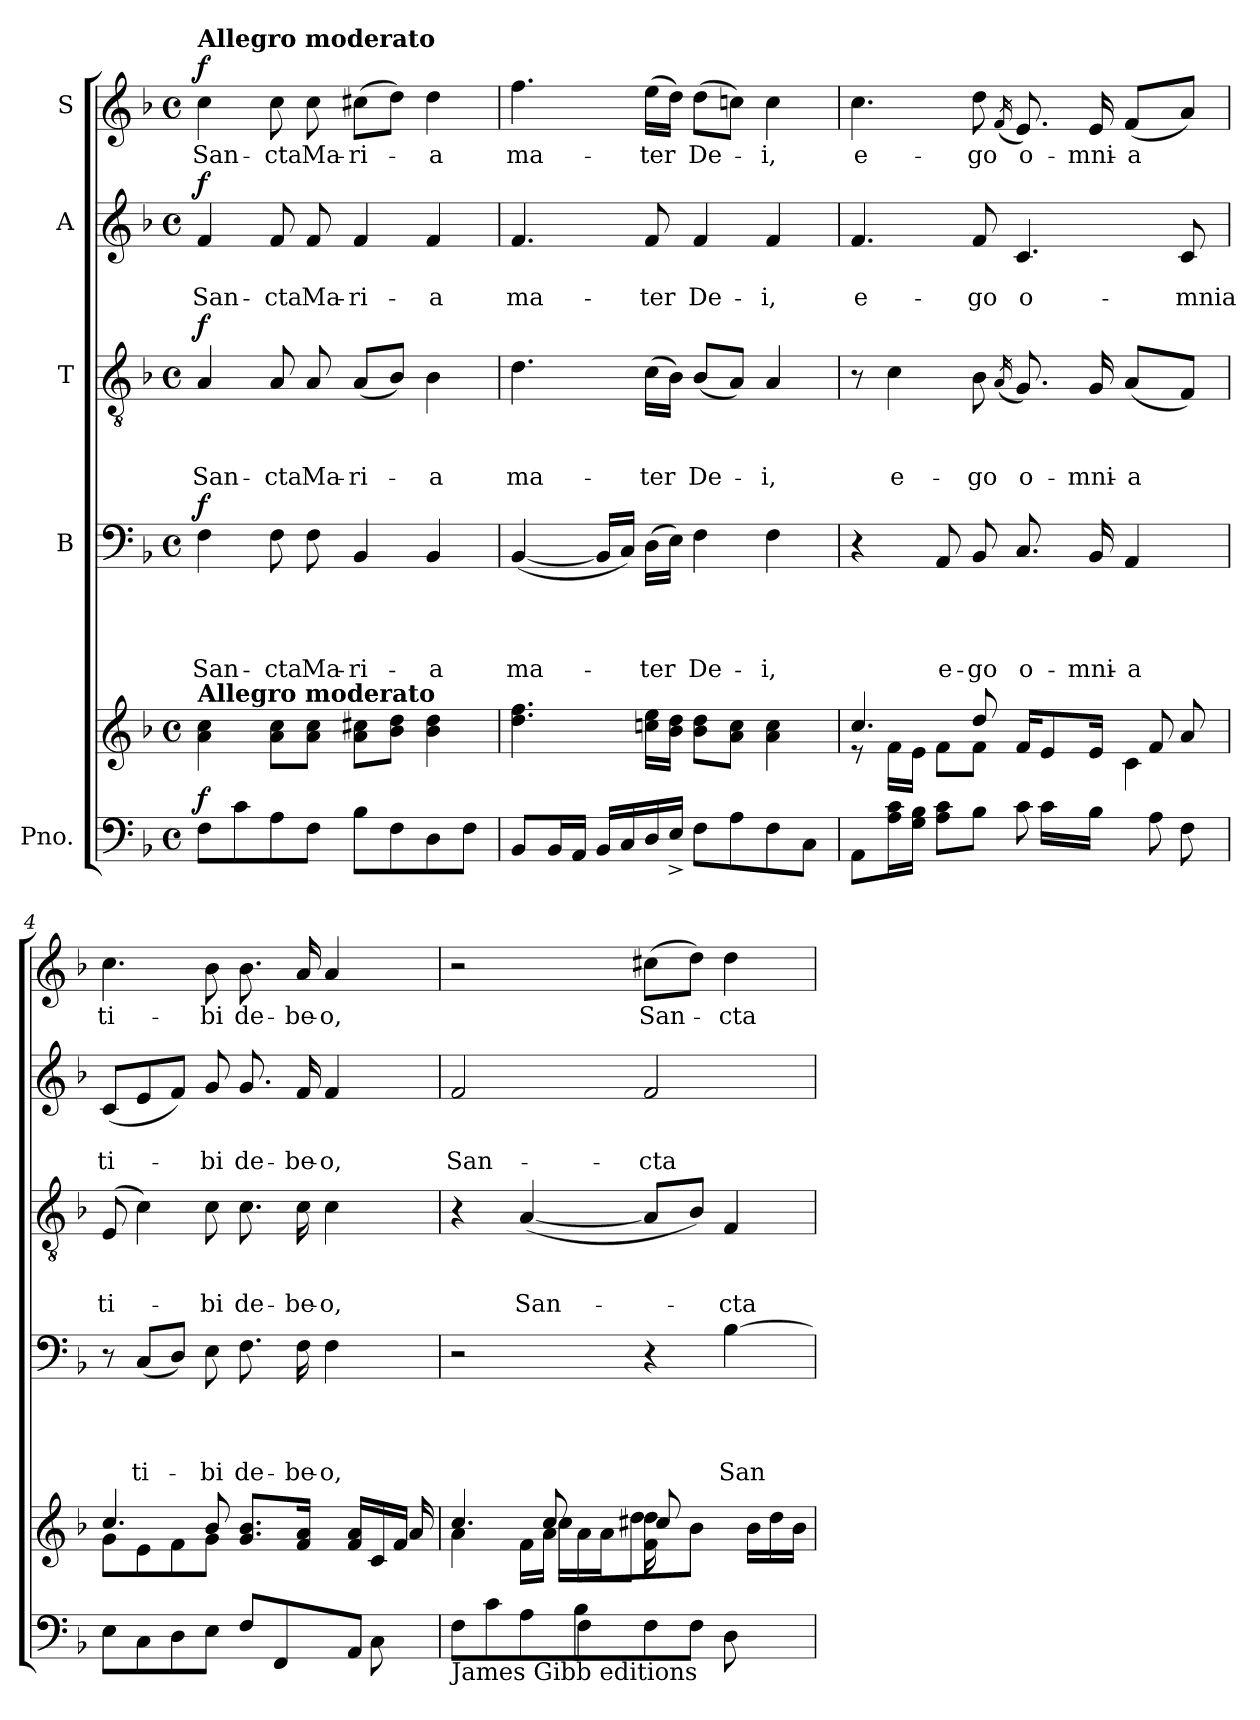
**kern	**kern	**dynam	**kern	**text	**text	**text	**text	**dynam	**kern	**text	**text	**text	**dynam	**kern	**text	**text	**dynam	**kern	**text	**dynam
*part5	*part5	*part5	*part4	*part4	*part4	*part4	*part4	*part4	*part3	*part3	*part3	*part3	*part3	*part2	*part2	*part2	*part2	*part1	*part1	*part1
*staff6	*staff5	*staff5/6	*staff4	*staff4	*staff4	*staff4	*staff4	*staff4	*staff3	*staff3	*staff3	*staff3	*staff3	*staff2	*staff2	*staff2	*staff2	*staff1	*staff1	*staff1
*I"Pno.	*	*	*I"B	*	*	*	*	*	*I"T	*	*	*	*	*I"A	*	*	*	*I"S	*	*
*clefF4	*clefG2	*	*clefF4	*	*	*	*	*	*clefGv2	*	*	*	*	*clefG2	*	*	*	*clefG2	*	*
*k[b-]	*k[b-]	*	*k[b-]	*	*	*	*	*	*k[b-]	*	*	*	*	*k[b-]	*	*	*	*k[b-]	*	*
*F:	*F:	*	*F:	*	*	*	*	*	*F:	*	*	*	*	*F:	*	*	*	*F:	*	*
*M4/4	*M4/4	*	*M4/4	*	*	*	*	*	*M4/4	*	*	*	*	*M4/4	*	*	*	*M4/4	*	*
*met(c)	*met(c)	*	*met(c)	*	*	*	*	*	*met(c)	*	*	*	*	*met(c)	*	*	*	*met(c)	*	*
=1	=1	=1	=1	=1	=1	=1	=1	=1	=1	=1	=1	=1	=1	=1	=1	=1	=1	=1	=1	=1
!	!	!	!	!	!	!	!	!	!	!	!	!	!	!	!	!	!	!LO:TX:a:B:t=Allegro moderato	!	!
!	!LO:TX:a:B:t=Allegro moderato	!	!	!	!	!	!	!	!	!	!	!	!	!	!	!	!	!	!	!
!	!	!LO:DY:a=2	!	!	!	!	!LO:LY:b	!LO:DY:a	!	!	!	!LO:LY:b	!LO:DY:a	!	!	!LO:LY:b	!LO:DY:a	!	!LO:LY:b	!LO:DY:a
8F\L	4a\ 4cc\	f	4F\	.	.	.	San-	f	4A/	.	.	San-	f	4f/	.	San-	f	4cc\	San-	f
8c\	.	.	.	.	.	.	.	.	.	.	.	.	.	.	.	.	.	.	.	.
!	!	!	!	!	!	!	!LO:LY:b	!	!	!	!	!LO:LY:b	!	!	!	!LO:LY:b	!	!	!LO:LY:b	!
8A\	8a\ 8cc\L	.	8F\	.	.	.	-cta	.	8A/	.	.	-cta	.	8f/	.	-cta	.	8cc\	-cta	.
!	!	!	!	!	!	!	!LO:LY:b	!	!	!	!	!LO:LY:b	!	!	!	!LO:LY:b	!	!	!LO:LY:b	!
8F\J	8a\ 8cc\J	.	8F\	.	.	.	Ma-	.	8A/	.	.	Ma-	.	8f/	.	Ma-	.	8cc\	Ma-	.
!	!	!	!	!	!	!	!LO:LY:b:rj	!	!	!	!	!LO:LY:b	!	!	!	!LO:LY:b:rj	!	!	!LO:LY:b	!
8B-\L	8a\ 8cc#X\L	.	4BB-/	.	.	.	-ri-	.	(<8A/L	.	.	-ri-	.	4f/	.	-ri-	.	(>8cc#X\L	-ri-	.
8F\	8b-\ 8dd\J	.	.	.	.	.	.	.	8B-/J)	.	.	.	.	.	.	.	.	8dd\J)	.	.
!	!	!	!	!	!	!	!LO:LY:b	!	!	!	!	!LO:LY:b	!	!	!	!LO:LY:b	!	!	!LO:LY:b	!
8D\	4b-\ 4dd\	.	4BB-/	.	.	.	-a	.	4B-\	.	.	-a	.	4f/	.	-a	.	4dd\	-a	.
8F\J	.	.	.	.	.	.	.	.	.	.	.	.	.	.	.	.	.	.	.	.
=2	=2	=2	=2	=2	=2	=2	=2	=2	=2	=2	=2	=2	=2	=2	=2	=2	=2	=2	=2	=2
!	!	!	!	!	!	!	!LO:LY:b	!	!	!	!	!LO:LY:b	!	!	!	!LO:LY:b	!	!	!LO:LY:b	!
8BB-/L	4.dd\ 4.ff\	.	(<[<4BB-/	.	.	.	ma-	.	4.d\	.	.	ma-	.	4.f/	.	ma-	.	4.ff\	ma-	.
16BB-/L	.	.	.	.	.	.	.	.	.	.	.	.	.	.	.	.	.	.	.	.
16AA/JJ	.	.	.	.	.	.	.	.	.	.	.	.	.	.	.	.	.	.	.	.
16BB-/LL	.	.	16BB-/LL]	.	.	.	.	.	.	.	.	.	.	.	.	.	.	.	.	.
16C/	.	.	16C/JJ)	.	.	.	.	.	.	.	.	.	.	.	.	.	.	.	.	.
!	!	!	!	!	!	!	!LO:LY:b	!	!	!	!	!LO:LY:b	!	!	!	!LO:LY:b	!	!	!LO:LY:b	!
16D/	16ccn\ 16ee\LL	.	(>16D\LL	.	.	.	-ter	.	(>16c\LL	.	.	-ter	.	8f/	.	-ter	.	(>16ee\LL	-ter	.
16E^</JJ	16b-\ 16dd\JJ	.	16E\JJ)	.	.	.	.	.	16B-\JJ)	.	.	.	.	.	.	.	.	16dd\JJ)	.	.
!	!	!	!	!	!	!	!LO:LY:b	!	!	!	!	!LO:LY:b	!	!	!	!LO:LY:b	!	!	!LO:LY:b	!
8F\L	8b-\ 8dd\L	.	4F\	.	.	.	De-	.	(<8B-/L	.	.	De-	.	4f/	.	De-	.	(>8dd\L	De-	.
8A\	8a\ 8cc\J	.	.	.	.	.	.	.	8A/J)	.	.	.	.	.	.	.	.	8ccn\J)	.	.
!	!	!	!	!	!	!	!LO:LY:b	!	!	!	!	!LO:LY:b	!	!	!	!LO:LY:b	!	!	!LO:LY:b	!
8F\	4a\ 4cc\	.	4F\	.	.	.	-i,	.	4A/	.	.	-i,	.	4f/	.	-i,	.	4cc\	-i,	.
8C\J	.	.	.	.	.	.	.	.	.	.	.	.	.	.	.	.	.	.	.	.
=3	=3	=3	=3	=3	=3	=3	=3	=3	=3	=3	=3	=3	=3	=3	=3	=3	=3	=3	=3	=3
*^	*^	*	*	*	*	*	*	*	*	*	*	*	*	*	*	*	*	*	*	*
*	*^	*	*^	*	*	*	*	*	*	*	*	*	*	*	*	*	*	*	*	*	*	*
*	*	*	*	*	*^	*	*	*	*	*	*	*	*	*	*	*	*	*	*	*	*	*	*	*
!	!	!	!	!	!	!	!	!	!	!	!	!	!	!	!	!	!	!	!	!	!LO:LY:b	!	!	!LO:LY:b	!
8AA\L	2ryy	2..ryy	4.cc/	8re	2ryy	2..ryy	.	4r	.	.	.	.	.	8r	.	.	.	.	4.f/	.	e-	.	4.cc\	e-	.
!	!	!	!	!	!	!	!	!	!	!	!	!	!	!	!	!	!LO:LY:b	!	!	!	!	!	!	!	!
16A\ 16c\L	.	.	.	16f\LL	.	.	.	.	.	.	.	.	.	4c\	.	.	e-	.	.	.	.	.	.	.	.
16G\ 16B-\JJ	.	.	.	16e\JJ	.	.	.	.	.	.	.	.	.	.	.	.	.	.	.	.	.	.	.	.	.
!	!	!	!	!	!	!	!	!	!	!	!	!LO:LY:b	!	!	!	!	!	!	!	!	!	!	!	!	!
8A\ 8c\L	.	.	.	8f\L	.	.	.	8AA/	.	.	.	e-	.	.	.	.	.	.	.	.	.	.	.	.	.
!	!	!	!	!	!	!	!	!	!	!	!	!LO:LY:b:rj	!	!	!	!	!LO:LY:b	!	!	!	!LO:LY:b	!	!	!LO:LY:b	!
8B-\J	.	.	8dd/	8f\J	.	.	.	8BB-/	.	.	.	-go	.	8B-\	.	.	-go	.	8f/	.	-go	.	8dd\	-go	.
.	.	.	.	.	.	.	.	.	.	.	.	.	.	(<16qA/	.	.	.	.	.	.	.	.	(<16qf/	.	.
!	!	!	!	!	!	!	!	!	!	!	!	!LO:LY:b	!	!	!	!	!LO:LY:b	!	!	!	!LO:LY:b	!	!	!LO:LY:b	!
8c\	16ryy	.	16f/KL	2ryy	4ryy	.	.	8.C/	.	.	.	o-	.	8.G/)	.	.	o-	.	4.c/	.	o-	.	8.e/)	o-	.
.	16c\LL	.	8e/	.	.	.	.	.	.	.	.	.	.	.	.	.	.	.	.	.	.	.	.	.	.
4.ryy	16ryy	.	.	.	.	.	.	.	.	.	.	.	.	.	.	.	.	.	.	.	.	.	.	.	.
!	!	!	!	!	!	!	!	!	!	!	!	!LO:LY:b	!	!	!	!	!LO:LY:b	!	!	!	!	!	!	!LO:LY:b	!
.	16B-\JJ	.	16e/Jk	.	.	.	.	16BB-/	.	.	.	-mni-	.	16G/	.	.	-mni-	.	.	.	.	.	16e/	-mni-	.
!	!	!	!	!	!	!	!	!	!	!	!	!LO:LY:b:rj	!	!	!	!	!LO:LY:b:rj	!	!	!	!	!	!	!LO:LY:b:rj	!
.	16ryy	.	4c\	.	16ryy	.	.	4AA/	.	.	.	-a	.	(<8A/L	.	.	-a	.	.	.	.	.	(<8f/L	-a	.
.	8A\	.	.	.	8f/	.	.	.	.	.	.	.	.	.	.	.	.	.	.	.	.	.	.	.	.
!	!	!	!	!	!	!	!	!	!	!	!	!	!	!	!	!	!	!	!	!	!LO:LY:b	!	!	!	!
.	.	8F\	.	.	.	8a/	.	.	.	.	.	.	.	8F/J)	.	.	.	.	8c/	.	-mnia	.	8a/J)	.	.
.	16ryy	.	.	.	16ryy	.	.	.	.	.	.	.	.	.	.	.	.	.	.	.	.	.	.	.	.
*	*v	*v	*	*	*	*	*	*	*	*	*	*	*	*	*	*	*	*	*	*	*	*	*	*	*
*	*	*	*	*v	*v	*	*	*	*	*	*	*	*	*	*	*	*	*	*	*	*	*	*	*
=4	=4	=4	=4	=4	=4	=4	=4	=4	=4	=4	=4	=4	=4	=4	=4	=4	=4	=4	=4	=4	=4	=4	=4
!	!	!	!	!	!	!	!	!	!	!	!	!	!	!	!LO:LY:b	!	!	!	!LO:LY:b	!	!	!LO:LY:b	!
8E\L	2..ryy	4.cc/	8g\L	2...ryy	.	8r	.	.	.	.	.	(8E/	.	.	ti-	.	(<8c/L	.	ti-	.	4.cc\	ti-	.
!	!	!	!	!	!	!	!	!	!	!LO:LY:b	!	!	!	!	!	!	!	!	!	!	!	!	!
8C\	.	.	8e\	.	.	(<8C/L	.	.	.	ti-	.	4c\)	.	.	.	.	8e/	.	.	.	.	.	.
8D\	.	.	8f\	.	.	8D/J)	.	.	.	.	.	.	.	.	.	.	8f/J)	.	.	.	.	.	.
!	!	!	!	!	!	!	!	!	!	!LO:LY:b	!	!	!	!	!LO:LY:b	!	!	!	!LO:LY:b	!	!	!LO:LY:b	!
8E\J	.	8b-/	8g\J	.	.	8E\	.	.	.	-bi	.	8c\	.	.	-bi	.	8g/	.	-bi	.	8b-\	-bi	.
!	!	!	!	!	!	!	!	!	!	!LO:LY:b	!	!	!	!	!LO:LY:b	!	!	!	!LO:LY:b	!	!	!LO:LY:b	!
8F/L	.	8.g/ 8.b-/L	2ryy	.	.	8.F\	.	.	.	de-	.	8.c\	.	.	de-	.	8.g/	.	de-	.	8.b-\	de-	.
8FF/	.	.	.	.	.	.	.	.	.	.	.	.	.	.	.	.	.	.	.	.	.	.	.
!	!	!	!	!	!	!	!	!	!	!LO:LY:b	!	!	!	!	!LO:LY:b	!	!	!	!LO:LY:b	!	!	!LO:LY:b	!
.	.	16f/ 16a/Jk	.	.	.	16F\	.	.	.	-be-	.	16c\	.	.	-be-	.	16f/	.	-be-	.	16a/	-be-	.
!	!	!	!	!	!	!	!	!	!	!LO:LY:b	!	!	!	!	!LO:LY:b	!	!	!	!LO:LY:b	!	!	!LO:LY:b	!
16ryy	.	16ryy	.	.	.	4F\	.	.	.	-o,	.	4c\	.	.	-o,	.	4f/	.	-o,	.	4a/	-o,	.
8AA/J	.	16f/ 16a/LL	.	.	.	.	.	.	.	.	.	.	.	.	.	.	.	.	.	.	.	.	.
.	8C\	16c/	.	.	.	.	.	.	.	.	.	.	.	.	.	.	.	.	.	.	.	.	.
16ryy	.	16f/JJ	.	16a/	.	.	.	.	.	.	.	.	.	.	.	.	.	.	.	.	.	.	.
!!LO:LB:g=z
=5	=5	=5	=5	=5	=5	=5	=5	=5	=5	=5	=5	=5	=5	=5	=5	=5	=5	=5	=5	=5	=5	=5	=5
*	*	*	*	*^	*	*	*	*	*	*	*	*	*	*	*	*	*	*	*	*	*	*	*
!LO:TX:b:t=James Gibb editions	!	!	!	!	!	!	!	!	!	!	!	!	!	!	!	!	!	!	!	!	!	!	!	!
!	!	!	!	!	!	!	!	!	!	!	!	!	!	!	!	!	!	!	!	!LO:LY:b	!	!	!	!
8F\L	4.ryy	4.cc/	4a\	4ryy	4ryy	.	2r	.	.	.	.	.	4r	.	.	.	.	2f/	.	San-	.	2r	.	.
8c\	.	.	.	.	.	.	.	.	.	.	.	.	.	.	.	.	.	.	.	.	.	.	.	.
!	!	!	!	!	!	!	!	!	!	!	!	!	!	!	!	!LO:LY:b	!	!	!	!	!	!	!	!
8A\	.	.	16f\LL	16ryy	16ryy	.	.	.	.	.	.	.	(<[<4A/	.	.	San-	.	.	.	.	.	.	.	.
.	.	.	16a\JJ	16cc\LL	8cc/	.	.	.	.	.	.	.	.	.	.	.	.	.	.	.	.	.	.	.
8F\J	8B-\L	8a\L	8ryy	16ryy	.	.	.	.	.	.	.	.	.	.	.	.	.	.	.	.	.	.	.	.
.	.	.	.	16a\J	16ryy	.	.	.	.	.	.	.	.	.	.	.	.	.	.	.	.	.	.	.
!	!	!	!	!	!	!	!	!	!	!	!	!	!	!	!	!	!	!	!	!LO:LY:b	!	!	!LO:LY:b	!
8ryy	8F\	8ryy	16f\ 16dd\	8dd\J	8cc#X/	.	4r	.	.	.	.	.	8A/L]	.	.	.	.	2f/	.	-cta	.	(>8cc#X\L	San-	.
.	.	.	4ryy	.	.	.	.	.	.	.	.	.	.	.	.	.	.	.	.	.	.	.	.	.
4.ryy	8F\J	8b-\J	.	4.ryy	4.ryy	.	.	.	.	.	.	.	8B-/J)	.	.	.	.	.	.	.	.	8dd\J)	.	.
!	!	!	!	!	!	!	!	!	!	!	!LO:LY:b	!	!	!	!	!LO:LY:b	!	!	!	!	!	!	!LO:LY:b	!
.	8D\	4ryy	.	.	.	.	[>4B-\	.	.	.	San-	.	4F/	.	.	-cta	.	.	.	.	.	4dd\	-cta	.
.	.	.	16b-\LL	.	.	.	.	.	.	.	.	.	.	.	.	.	.	.	.	.	.	.	.	.
.	8ryy	.	16dd\	.	.	.	.	.	.	.	.	.	.	.	.	.	.	.	.	.	.	.	.	.
.	.	.	16b-\JJ	.	.	.	.	.	.	.	.	.	.	.	.	.	.	.	.	.	.	.	.	.
*v	*v	*	*	*	*	*	*	*	*	*	*	*	*	*	*	*	*	*	*	*	*	*	*	*
*	*v	*v	*v	*v	*	*	*	*	*	*	*	*	*	*	*	*	*	*	*	*	*	*	*
=	=	=	=	=	=	=	=	=	=	=	=	=	=	=	=	=	=	=	=	=
*-	*-	*-	*-	*-	*-	*-	*-	*-	*-	*-	*-	*-	*-	*-	*-	*-	*-	*-	*-	*-
